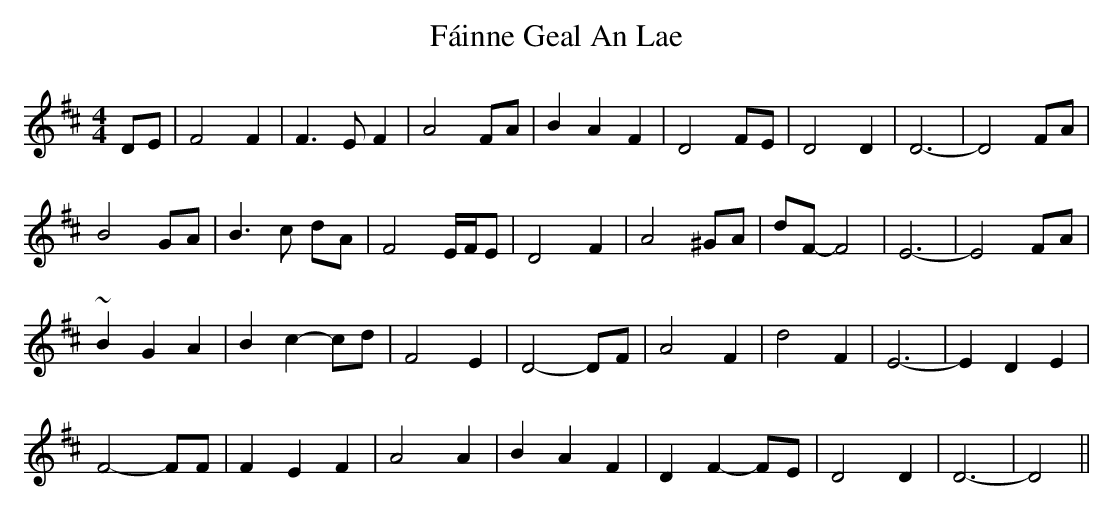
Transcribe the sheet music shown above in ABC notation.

X:1
T: Fáinne Geal An Lae
M: 4/4
L: 1/8
K: Dmaj
DE|F4 F2|F3 E F2|A4 FA|B2 A2 F2|D4 FE|D4 D2|D6-|D4 FA|
B4 GA|B3 c dA|F4 E/F/E|D4 F2|A4 ^GA|dF- F4|E6-|E4 FA|~
B2 G2 A2|B2 c2- cd|F4 E2|D4- DF|A4 F2|d4 F2|E6-|E2 D2 E2|
F4- FF|F2 E2 F2|A4 A2|B2 A2 F2|D2 F2- FE|D4 D2|D6-|D4||
